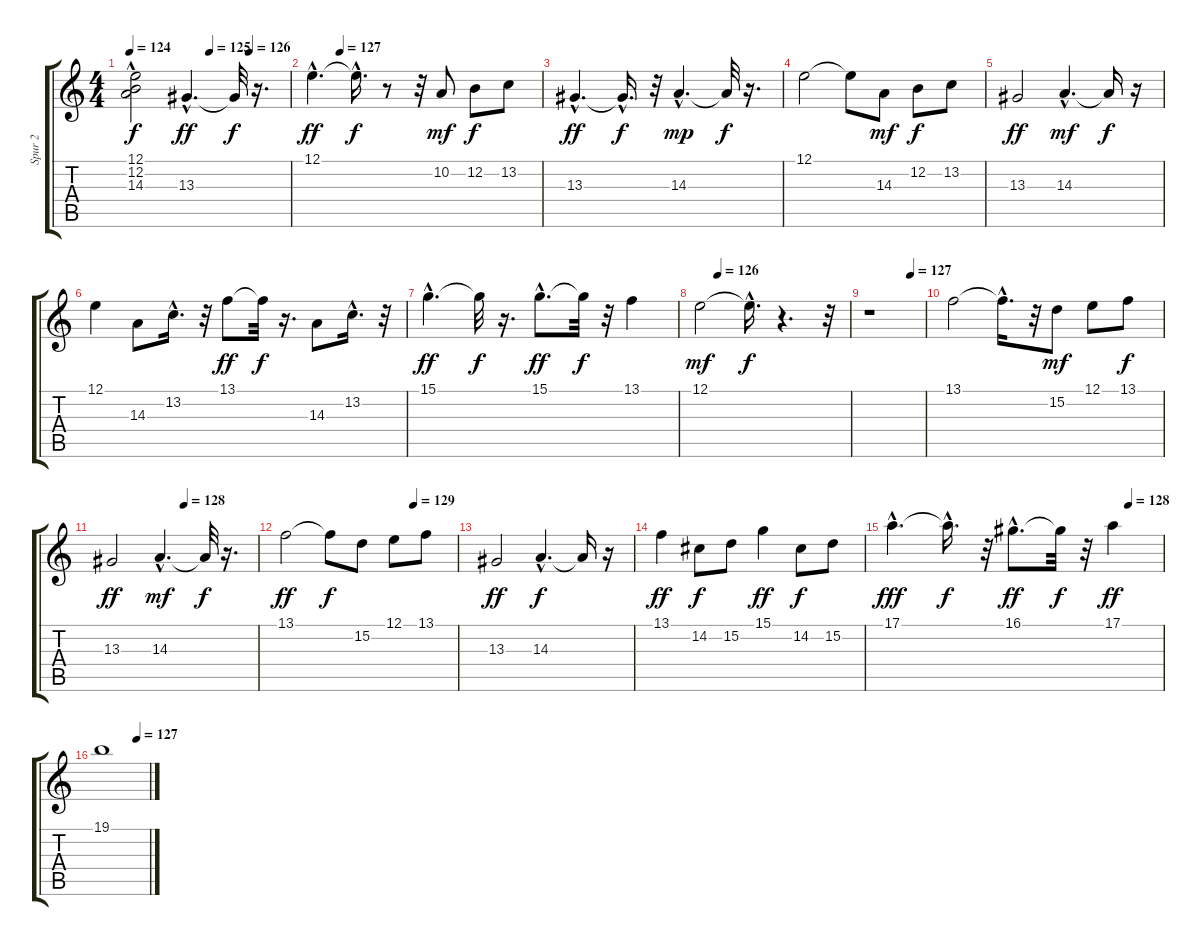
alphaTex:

\track ("Spur 2" "Spur 2") {instrument brightacousticpiano}
\staff {score tabs}
\tuning (E4 B3 G3 D3 A2 E2) {hide}
\ts (4 4)
\tempo 124
\tempo (125 0.5)
\tempo (126 0.75)
\clef g2
\ks c
(12.1{hac t} 12.2{hac t} 14.3{hac t}).2{dy f} 13.3{hac}.4{d dy ff} 13.3{t}.32{dy f} r.16{d} |
\tempo (127 0.125)
12.1{hac}.4{d dy ff} 12.1{hac t}.16{d dy f} r.8 r.32 10.2.8{dy mf} 12.2.8{dy f} 13.2.8 |
13.3{hac}.4{d dy ff} 13.3{hac t}.16{d dy f} r.32 14.3{hac}.4{d dy mp} 14.3{t}.32{dy f} r.16{d} |
12.1.2 12.1{t}.8 14.3.8{dy mf} 12.2.8{dy f} 13.2.8 |
13.3.2{dy ff} 14.3{hac}.4{d dy mf} 14.3{t}.16{dy f} r.16 |
12.1.4 14.3.8 13.2{hac}.16{d} r.32 13.1.8{dy ff} 13.1{t}.32{dy f} r.16{d} 14.3.8 13.2{hac}.16{d} r.32 |
15.1{hac}.4{d dy ff} 15.1{t}.32{dy f} r.16{d} 15.1{hac}.8{d dy ff} 15.1{t}.32{dy f} r.32 13.1.4 |
\tempo (126 0.125)
12.1.2{dy mf} 12.1{hac t}.16{d dy f} r.4{d} r.32 |
\tempo (127 0.75)
r.1 |
13.1.2 13.1{hac t}.16{d} r.32 15.2.8{dy mf} 12.1.8 13.1.8{dy f} |
\tempo (128 0.5)
13.3.2{dy ff} 14.3{hac}.4{d dy mf} 14.3{t}.32{dy f} r.16{d} |
\tempo (129 0.75)
13.1.2{dy ff} 13.1{t}.8{dy f} 15.2.8 12.1.8 13.1.8 |
13.3.2{dy ff} 14.3{hac}.4{d dy f} 14.3{t}.16 r.16 |
13.1.4{dy ff} 14.2.8{dy f} 15.2.8 15.1.4{dy ff} 14.2.8{dy f} 15.2.8 |
\tempo (128 0.875)
17.1{hac}.4{d dy fff} 17.1{hac t}.16{d dy f} r.32 16.1{hac}.8{d dy ff} 16.1{t}.32{dy f} r.32 17.1.4{dy ff} |
\tempo (127 0.75)
19.1.1
